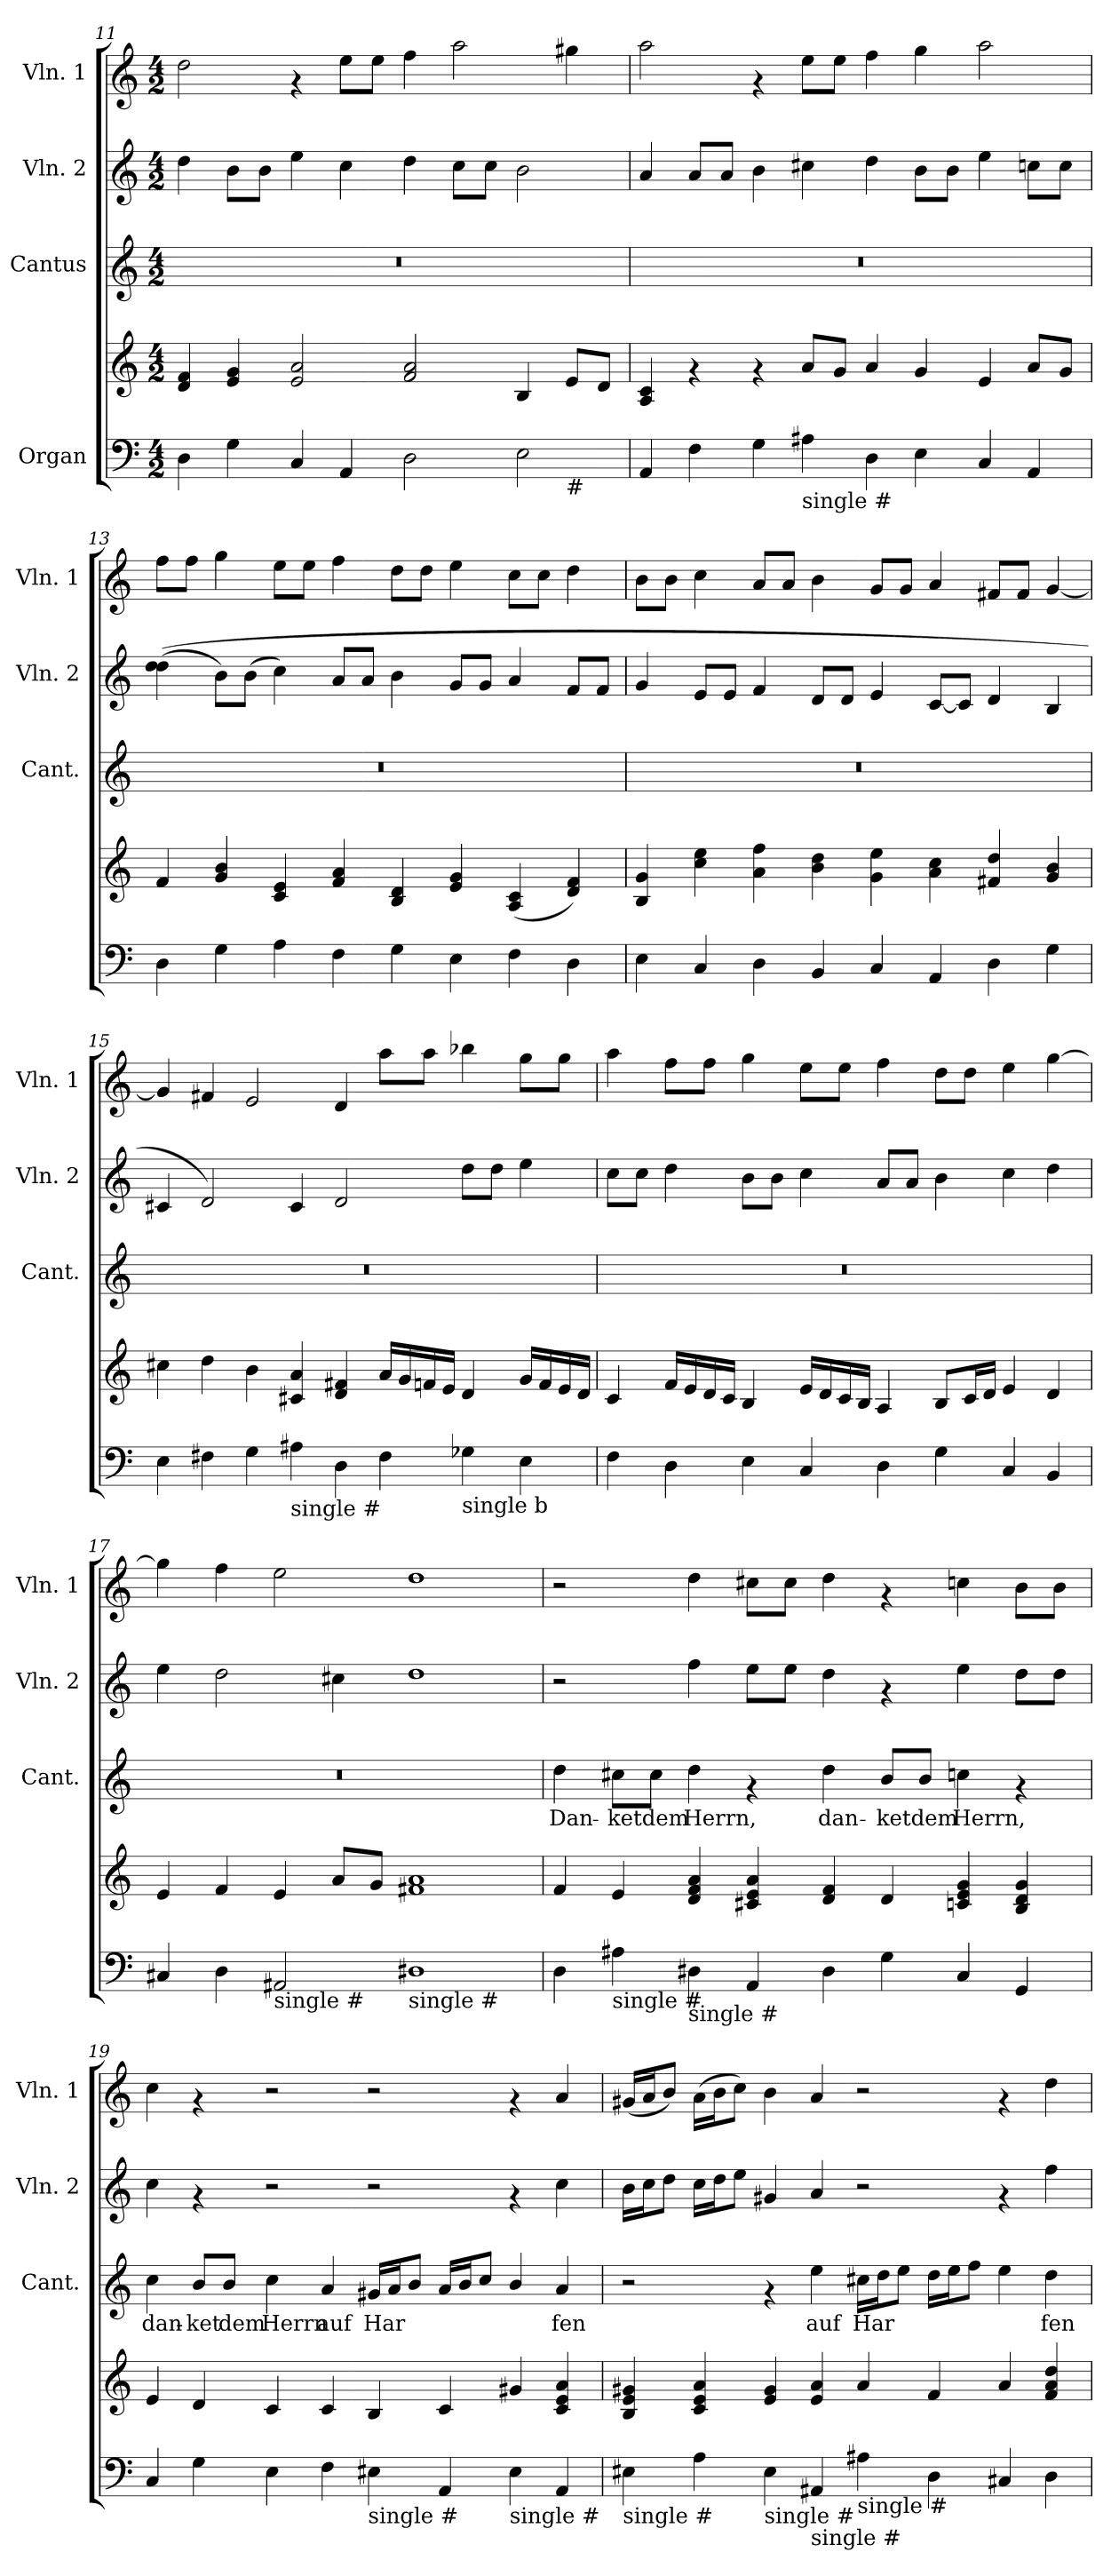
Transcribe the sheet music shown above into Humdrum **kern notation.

**kern	**kern	**kern	**text	**kern	**kern
*part4	*part4	*part3	*part3	*part2	*part1
*staff5	*staff4	*staff3	*staff3	*staff2	*staff1
*I"Organ	*	*I"Cantus	*	*I"Vln. 2	*I"Vln. 1
*	*	*I'Cant.	*	*I'Vln. 2	*I'Vln. 1
*clefF4	*clefG2	*clefG2	*	*clefG2	*clefG2
*k[]	*k[]	*k[]	*	*k[]	*k[]
*C:	*C:	*C:	*	*C:	*C:
*M4/2	*M4/2	*M4/2	*	*M4/2	*M4/2
=11	=11	=11	=11	=11	=11
*^	*	*	*	*	*
4D\	1..ryy	4d/ 4f/	0r	.	4dd\	2dd\
4G\	.	4e/ 4g/	.	.	8b\L	.
.	.	.	.	.	8b\J	.
4C/	.	2e/ 2a/	.	.	4ee\	4rf
4AA/	.	.	.	.	4cc\	8ee\L
.	.	.	.	.	.	8ee\J
2D\	.	2f/ 2a/	.	.	4dd\	4ff\
.	.	.	.	.	8cc\L	2aa\
.	.	.	.	.	8cc\J	.
2E>\	.	4B/	.	.	2b\	.
!	!LO:TX:b:t=#	!	!	!	!	!
.	4ryy	8e/L	.	.	.	4gg#X\
.	.	8d/J	.	.	.	.
*v	*v	*	*	*	*	*
=12	=12	=12	=12	=12	=12
4AA/	4A/ 4c/	0r	.	4a/	2aa\
4F\	4rf	.	.	8a/L	.
.	.	.	.	8a/J	.
4G\	4rf	.	.	4b\	4rf
!LO:TX:b:t=single #	!	!	!	!	!
4A#\	8a/L	.	.	4cc#X\	8ee\L
.	8g/J	.	.	.	8ee\J
4D\	4a/	.	.	4dd\	4ff\
4E\	4g/	.	.	8b\L	4gg\
.	.	.	.	8b\J	.
4C/	4e/	.	.	4ee\	2aa\
4AA/	8a/L	.	.	8ccn\L	.
.	8g/J	.	.	8cc\J	.
!!LO:PB:g=z
=13	=13	=13	=13	=13	=13
4D\	4f/	0r	.	((4dd\ 4dd\	8ff\L
.	.	.	.	.	8ff\J
4G\	4g/ 4b/	.	.	8b\L)	4gg\
.	.	.	.	(<8b\J	.
4A\	4c/ 4e/	.	.	4cc\)	8ee\L
.	.	.	.	.	8ee\J
4F\	4f/ 4a/	.	.	8a/L	4ff\
.	.	.	.	8a/J	.
4G\	4B/ 4d/	.	.	4b\	8dd\L
.	.	.	.	.	8dd\J
4E\	4e/ 4g/	.	.	8g/L	4ee\
.	.	.	.	8g/J	.
4F\	(4A/ 4c/	.	.	4a/	8cc\L
.	.	.	.	.	8cc\J
4D\	4d/ 4f/)	.	.	8f/L	4dd\
.	.	.	.	8f/J	.
=14	=14	=14	=14	=14	=14
4E\	4B/ 4g/	0r	.	4g/	8b\L
.	.	.	.	.	8b\J
4C/	4cc\ 4ee\	.	.	8e/L	4cc\
.	.	.	.	8e/J	.
4D\	4a\ 4ff\	.	.	4f/	8a/L
.	.	.	.	.	8a/J
4BB/	4b\ 4dd\	.	.	8d/L	4b\
.	.	.	.	8d/J	.
4C/	4g\ 4ee\	.	.	4e/	8g/L
.	.	.	.	.	8g/J
4AA/	4a\ 4cc\	.	.	[<8c/L	4a/
.	.	.	.	8c/J]	.
4D\	4f#X/ 4dd/	.	.	4d/	8f#X/L
.	.	.	.	.	8f#/J
4G\	4g/ 4b/	.	.	4B/	[<4g/
=15	=15	=15	=15	=15	=15
4E\	4cc#X\	0r	.	4c#X/	4g/]
4F#X\	4dd\	.	.	2d/)	4f#X/
4G\	4b\	.	.	.	2e/
!LO:TX:b:t=single #	!	!	!	!	!
4A#\	4c#X/ 4a/	.	.	4c#/	.
4D\	4d/ 4f#X/	.	.	2d/	4d/
4F#\	16a/LL	.	.	.	8aa\L
.	16g/	.	.	.	.
.	16fn/	.	.	.	8aa\J
.	16e/JJ	.	.	.	.
!LO:TX:b:t=single b	!	!	!	!	!
4G-\	4d/	.	.	8dd\L	4bb-X\
.	.	.	.	8dd\J	.
4E\	16g/LL	.	.	4ee\	8gg\L
.	16f/	.	.	.	.
.	16e/	.	.	.	8gg\J
.	16d/JJ	.	.	.	.
!!LO:PB:g=z
=16	=16	=16	=16	=16	=16
4F\	4c/	0r	.	8cc\L	4aa\
.	.	.	.	8cc\J	.
4D\	16f/LL	.	.	4dd\	8ff\L
.	16e/	.	.	.	.
.	16d/	.	.	.	8ff\J
.	16c/JJ	.	.	.	.
4E\	4B/	.	.	8b\L	4gg\
.	.	.	.	8b\J	.
4C/	16e/LL	.	.	4cc\	8ee\L
.	16d/	.	.	.	.
.	16c/	.	.	.	8ee\J
.	16B/JJ	.	.	.	.
4D\	4A/	.	.	8a/L	4ff\
.	.	.	.	8a/J	.
4G\	8B/L	.	.	4b\	8dd\L
.	16c/L	.	.	.	8dd\J
.	16d/JJ	.	.	.	.
4C/	4e/	.	.	4cc\	4ee\
4BB/	4d/	.	.	4dd\	[>4gg\
=17	=17	=17	=17	=17	=17
4C#X/	4e/	0r	.	4ee\	4gg\]
4D\	4f/	.	.	2dd\	4ff\
!LO:TX:b:t=single #	!	!	!	!	!
2AA#/	4e/	.	.	.	2ee\
.	8a/L	.	.	4cc#X\	.
.	8g/J	.	.	.	.
!LO:TX:b:t=single #	!	!	!	!	!
1D#	1f#X 1a	.	.	1dd	1dd
=18	=18	=18	=18	=18	=18
!	!	!	!LO:LY:b	!	!
4D\	4f/	4dd\	Dan-	2r	2r
!LO:TX:b:t=single #	!	!	!	!	!
!	!	!	!LO:LY:b	!	!
4A#\	4e/	8cc#X\L	-ketdem	.	.
.	.	8cc#\J	.	.	.
!LO:TX:b:t=single #	!	!	!	!	!
!	!	!	!LO:LY:b	!	!
4D#\	4d/ 4f/ 4a/	4dd\	Herrn,	4ff\	4dd\
4AA/	4c#X/ 4e/ 4a/	4rf	.	8ee\L	8cc#X\L
.	.	.	.	8ee\J	8cc#\J
!	!	!	!LO:LY:b	!	!
4D#\	4d/ 4f/	4dd\	dan-	4dd\	4dd\
!	!	!	!LO:LY:b	!	!
4G\	4d/	8b/L	-ketdem	4rf	4rf
.	.	8b/J	.	.	.
!	!	!	!LO:LY:b	!	!
4C/	4cn/ 4e/ 4g/	4ccn\	Herrn,	4ee\	4ccn\
4GG/	4B/ 4d/ 4g/	4rf	.	8dd\L	8b\L
.	.	.	.	8dd\J	8b\J
!!LO:LB:g=z
=19	=19	=19	=19	=19	=19
!	!	!	!LO:LY:b	!	!
4C/	4e/	4cc\	dan-	4cc\	4cc\
!	!	!	!LO:LY:b	!	!
4G\	4d/	8b/L	-ket	4rf	4rf
!	!	!	!LO:LY:b	!	!
.	.	8b/J	dem	.	.
!	!	!	!LO:LY:b	!	!
4E\	4c/	4cc\	Herrn	2r	2r
!	!	!	!LO:LY:b	!	!
4F\	4c/	4a/	auf	.	.
!LO:TX:b:t=single #	!	!	!	!	!
!	!	!	!LO:LY:b	!	!
4E#\	4B/	16g#X/LL	Har	2r	2r
.	.	16a/J	.	.	.
.	.	8b/J	.	.	.
4AA/	4c/	16a/LL	.	.	.
.	.	16b/J	.	.	.
.	.	8cc/J	.	.	.
!LO:TX:b:t=single #	!	!	!	!	!
4E#\	4g#X/	4b/	.	4rf	4rf
!	!	!	!LO:LY:b	!	!
4AA/	4c/ 4e/ 4a/	4a/	fen	4cc\	4a/
=20	=20	=20	=20	=20	=20
!LO:TX:b:t=single #	!	!	!	!	!
4E#\	4B/ 4e/ 4g#X/	2r	.	16b\LL	(<16g#X/LL
.	.	.	.	16cc\J	16a/J
.	.	.	.	8dd\J	8b/J)
4A\	4c/ 4e/ 4a/	.	.	16cc\LL	(>16a\LL
.	.	.	.	16dd\J	16b\J
.	.	.	.	8ee\J	8cc\J)
!LO:TX:b:t=single #	!	!	!	!	!
4E#\	4e/ 4g#/	4rf	.	4g#X/	4b\
!LO:TX:b:t=single #	!	!	!	!	!
!	!	!	!LO:LY:b	!	!
4AA#/	4e/ 4a/	4ee\	auf	4a/	4a/
!LO:TX:b:t=single #	!	!	!	!	!
!	!	!	!LO:LY:b	!	!
4A#\	4a/	16cc#X\LL	Har	2r	2r
.	.	16dd\J	.	.	.
.	.	8ee\J	.	.	.
4D\	4f/	16dd\LL	.	.	.
.	.	16ee\J	.	.	.
.	.	8ff\J	.	.	.
4C#X/	4a/	4ee\	.	4rf	4rf
!	!	!	!LO:LY:b	!	!
4D\	4f/ 4a/ 4dd/	4dd\	fen	4ff\	4dd\
=	=	=	=	=	=
*-	*-	*-	*-	*-	*-
